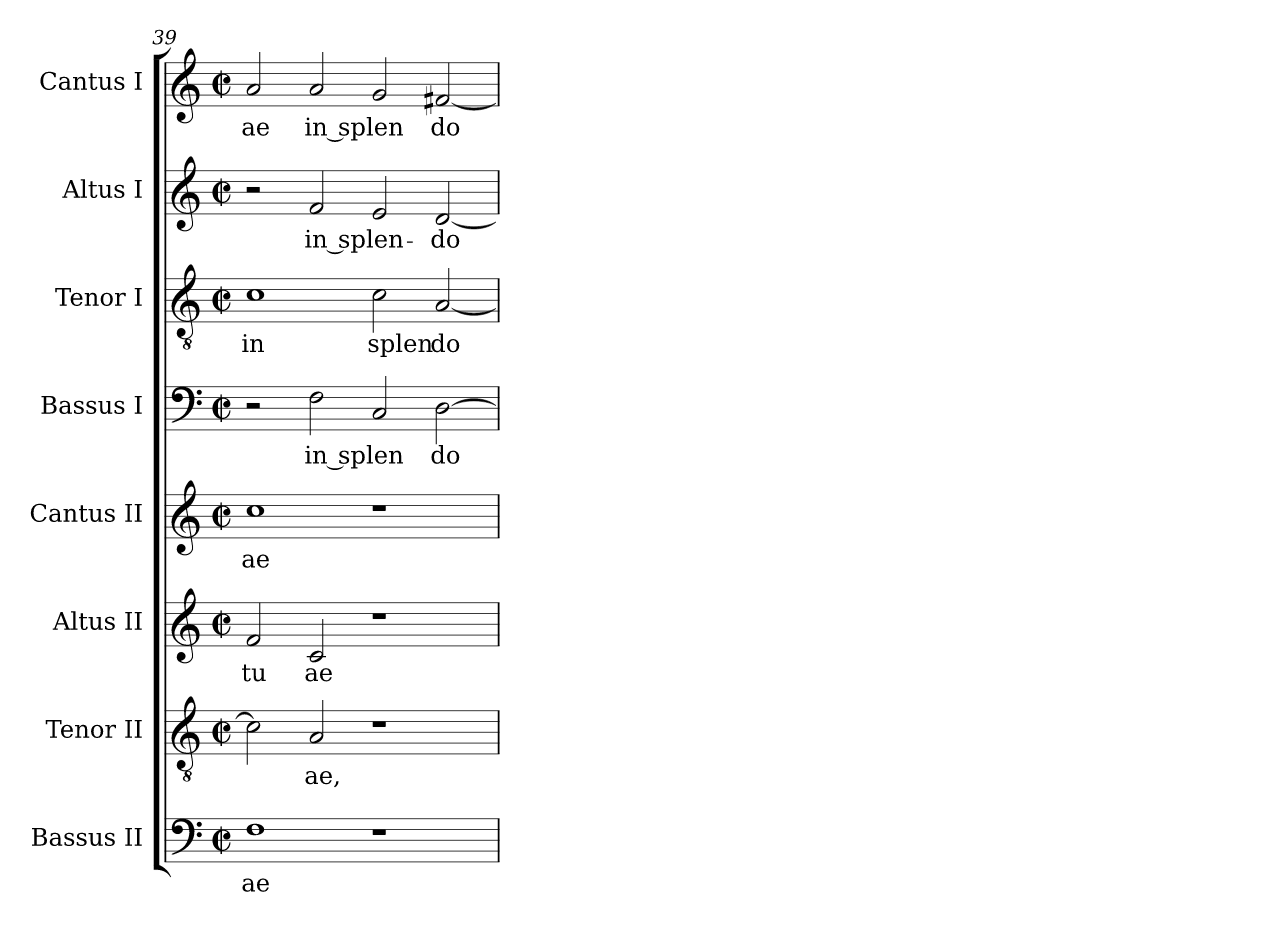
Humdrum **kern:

**kern	**text	**kern	**text	**kern	**text	**kern	**text	**kern	**text	**kern	**text	**kern	**text	**kern	**text
*part8	*part8	*part7	*part7	*part6	*part6	*part5	*part5	*part4	*part4	*part3	*part3	*part2	*part2	*part1	*part1
*staff8	*staff8	*staff7	*staff7	*staff6	*staff6	*staff5	*staff5	*staff4	*staff4	*staff3	*staff3	*staff2	*staff2	*staff1	*staff1
*I"Bassus II	*	*I"Tenor II	*	*I"Altus II	*	*I"Cantus II	*	*I"Bassus I	*	*I"Tenor I	*	*I"Altus I	*	*I"Cantus I	*
*clefF4	*	*clefGv2	*	*clefG2	*	*clefG2	*	*clefF4	*	*clefGv2	*	*clefG2	*	*clefG2	*
*M2/2	*	*M2/2	*	*M2/2	*	*M2/2	*	*M2/2	*	*M2/2	*	*M2/2	*	*M2/2	*
*met(c|)	*	*met(c|)	*	*met(c|)	*	*met(c|)	*	*met(c|)	*	*met(c|)	*	*met(c|)	*	*met(c|)	*
=39	=39	=39	=39	=39	=39	=39	=39	=39	=39	=39	=39	=39	=39	=39	=39
!	!LO:LY:b:cj	!	!	!	!LO:LY:b:cj	!	!LO:LY:b:cj	!	!	!	!LO:LY:b:cj	!	!	!	!LO:LY:b:cj
1F	-ae	2c\]	.	2f/	tu	1cc	-ae	2r	.	1c	in	2r	.	2a/	ae
!	!	!	!LO:LY:b:cj	!	!LO:LY:b:cj	!	!	!	!LO:LY:b:cj	!	!	!	!LO:LY:b:cj	!	!LO:LY:b:cj
.	.	2A/	ae,	2c/	ae	.	.	2F\	in splen	.	.	2f/	in splen-	2a/	in splen
!	!	!	!	!	!	!	!	!	!	!	!LO:LY:b:cj	!	!	!	!
1r	.	1r	.	1r	.	1r	.	2C/	.	2c\	splen	2e/	.	2g/	.
!	!	!	!	!	!	!	!	!	!LO:LY:b:cj	!	!LO:LY:b:cj	!	!LO:LY:b:cj	!	!LO:LY:b:cj
.	.	.	.	.	.	.	.	[>2D\	do	[<2A/	do	[<2d/	-do-	[<2f#X/	do
=	=	=	=	=	=	=	=	=	=	=	=	=	=	=	=
*-	*-	*-	*-	*-	*-	*-	*-	*-	*-	*-	*-	*-	*-	*-	*-
